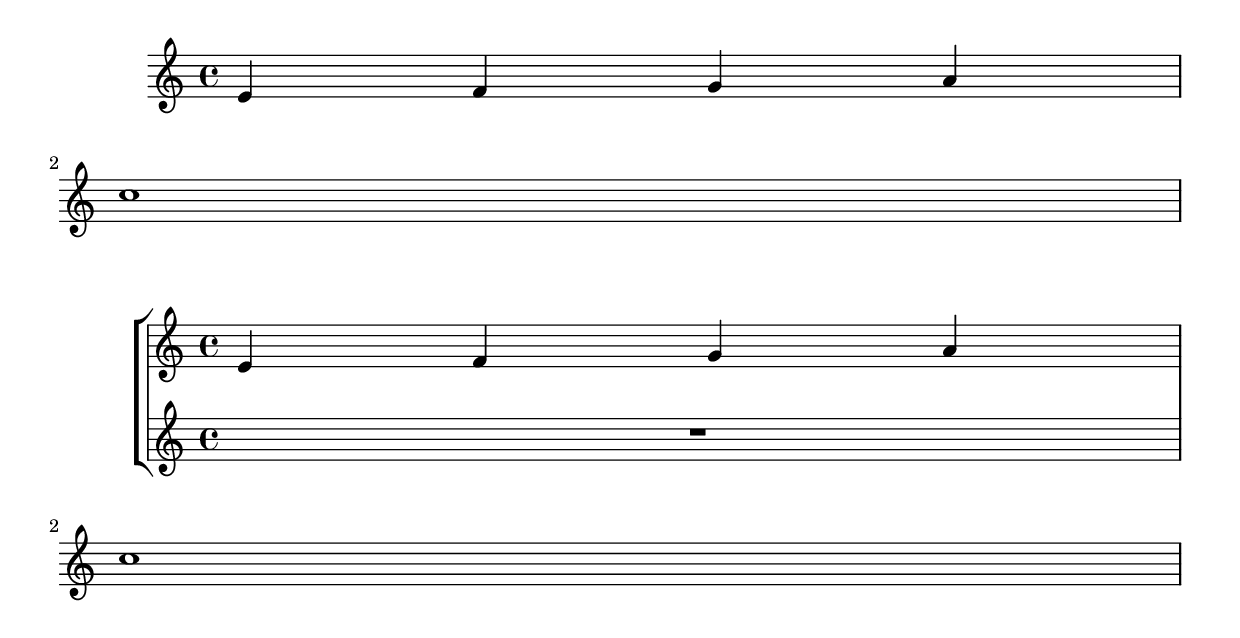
%% Do not edit this file; it is auto-generated from LSR http://lsr.dsi.unimi.it
%% This file is in the public domain.
\version "2.13.1"

\header {
  lsrtags = "staff-notation, tweaks-and-overrides, breaks"

%% Translation of GIT committish: dcd61338c753205b6f8d549389fcb0d999c3a675
  texidoces = "
El primer pentagrama vacío también se puede suprimir de la
partitura estableciendo la propiedad @code{remove-first} de
@code{VerticalAxisGroup}.  Esto se puede hacer globalmente dentro
del bloque @code{\\layout}, o localmente dentro del pentagrama
concreto que se quiere suprimir.  En este último caso, tenemos que
especificar el contexto (@code{Staff} se aplica sólo al pentagrama
actual) delante de la propiedad.

El pentagrama inferior del segundo grupo no se elimina, porque el
ajuste sólo se aplica al pentagrama concreto dentro del que se
escribe.

"
  doctitlees = "Quitar la primera línea vacía"

%% Translation of GIT committish: 0364058d18eb91836302a567c18289209d6e9706
  texidocde = "
Ein leeres Notensystem kann auch aus der ersten Zeile einer Partitur
entfernt werden, indem die Eigenschaft @code{remove-first} der
@code{VerticalAxisGroup}-Eigenschaft eingesetzt wird.  Das kann
man global in einer @code{\\layout}-Umgebung oder lokal in dem
bestimmten Notensystem machen, das entfernt werden soll.  In letzterem
Fall muss man den Kontext angeben.

Das untere Notensystem der zweiten Systemgruppe wird nicht entfernt,
weil in die Einstellungen in dem Schnipsel nur für das eine Notensystem
gültig sind.

"
  doctitlede = "Die erste leere Notenzeile auch entfernen"

  texidoc = "
The first empty staff can also be removed from the score by setting the
@code{VerticalAxisGroup} property @code{remove-first}. This can be done
globally inside the @code{\\layout} block, or locally inside the
specific staff that should be removed.  In the latter case, you have to
specify the context (@code{Staff} applies only to the current staff) in
front of the property.

The lower staff of the second staff group is not removed, because the
setting applies only to the specific staff inside of which it is
written. 

"
  doctitle = "Removing the first empty line"
} % begin verbatim

\layout {
  \context { 
    \RemoveEmptyStaffContext 
    % To use the setting globally, uncomment the following line:
    % \override VerticalAxisGroup #'remove-first = ##t
  }
}
\new StaffGroup <<
  \new Staff \relative c' {
    e4 f g a \break
    c1
  }
  \new Staff {
    % To use the setting globally, comment this line,
    % uncomment the line in the \layout block above
    \override Staff.VerticalAxisGroup #'remove-first = ##t
    R1 \break
    R
  }
>>
\new StaffGroup <<
  \new Staff \relative c' {
    e4 f g a \break
    c1
  }
  \new Staff {
    R1 \break
    R
  }
>>

